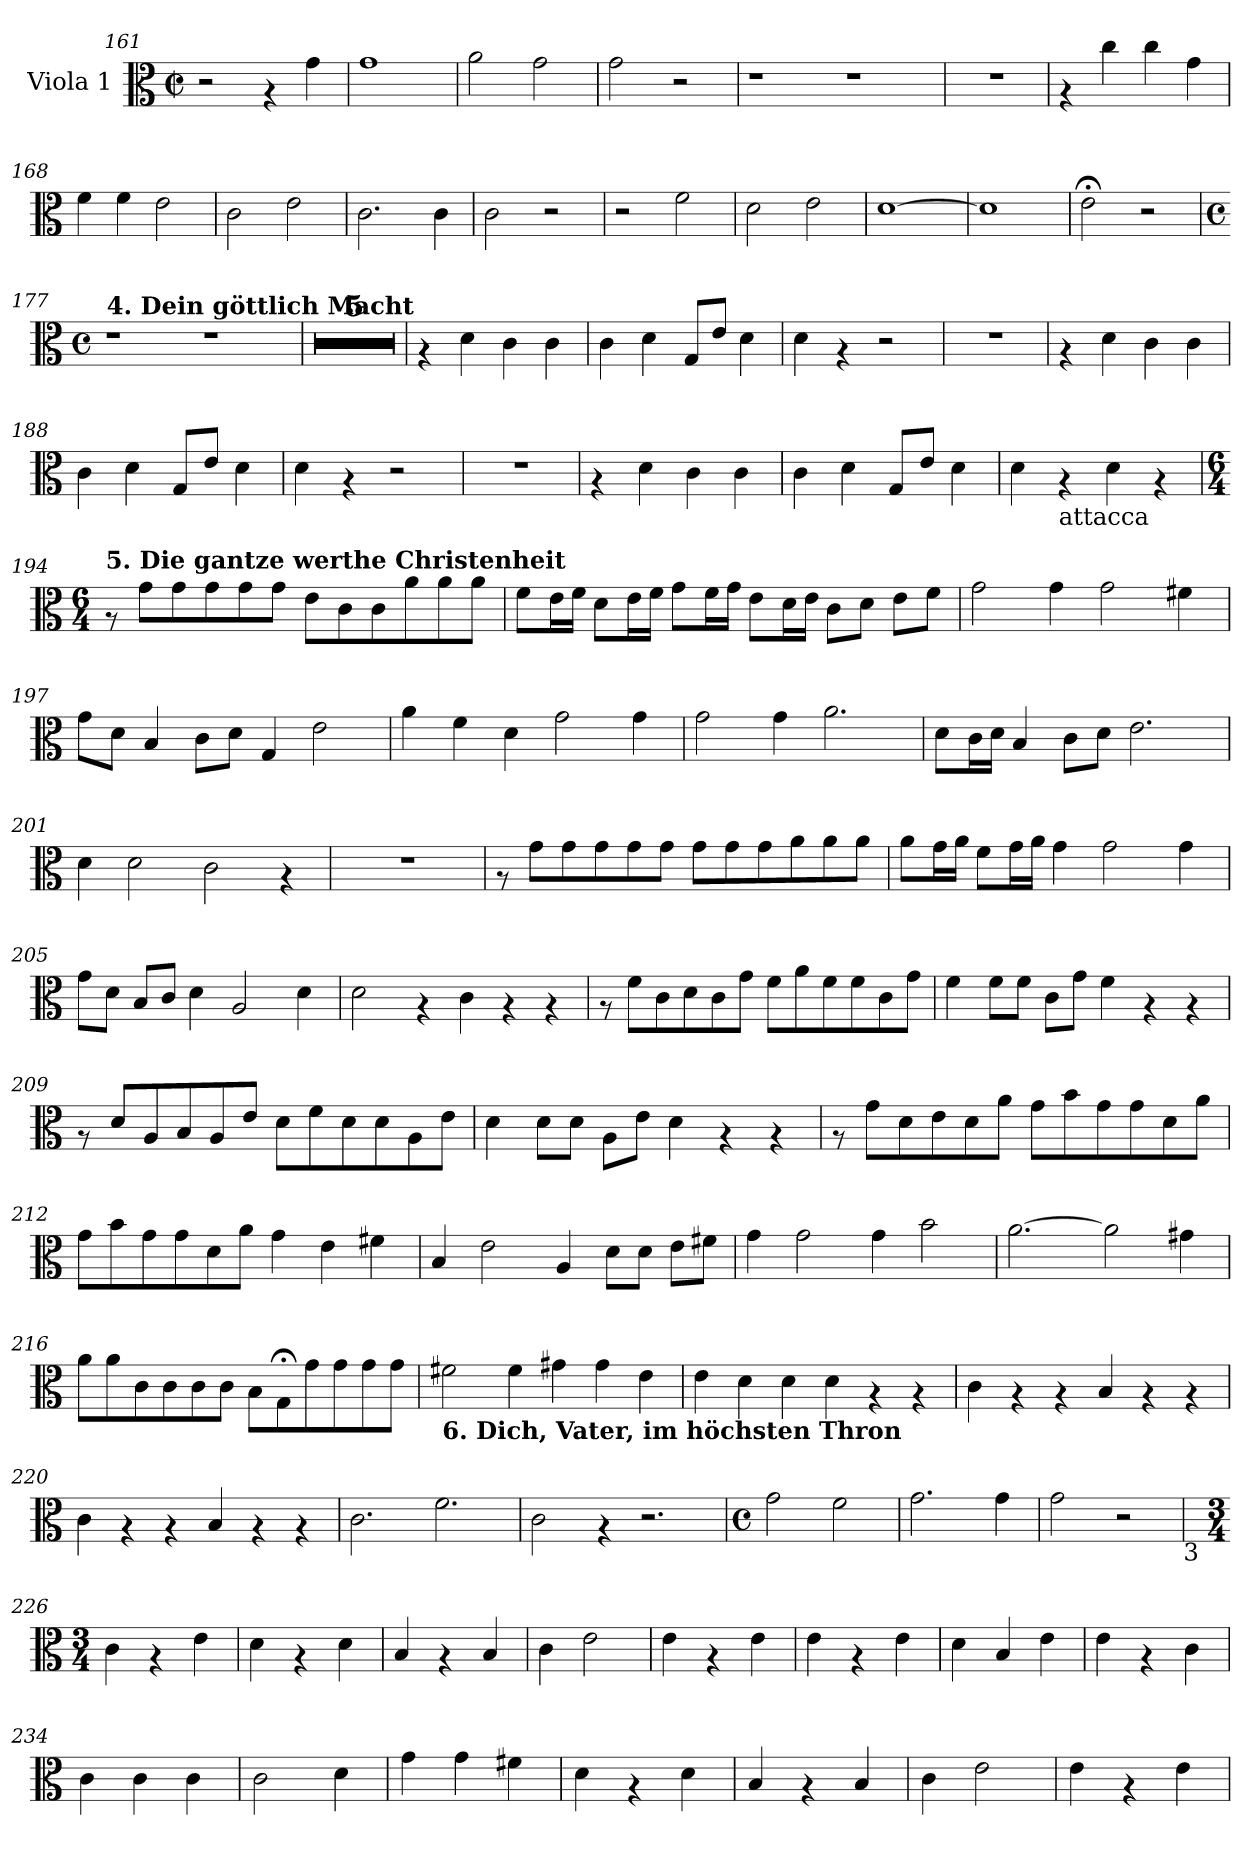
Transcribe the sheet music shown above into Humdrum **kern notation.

**kern
*part1
*staff1
*I"Viola 1
*I'Viola 1
*clefC3
*k[]
*C:
*M2/2
*met(c|)
=161
2r
4rG
4g\
=162
1g
=163
2a\
2g\
!!LO:LB:g=z
=164
2g\
2r
=165
1r
1r
=166
1r
=167
4rG
4cc\
4cc\
4g\
=168
4f\
4f\
2e\
=169
2c\
2e\
=170
2.c\
4c\
=171
2c\
2r
=172
2r
2f\
=173
2d\
2e\
=174
[>1d
=175
1d]
=176
2e;<\
2r
!!LO:LB:g=z
=177
*M4/4
*met(c)
!LO:TX:a:B:t=4. Dein göttlich Macht
1r
1r
=178
1r
=179
1r
=180
1r
=181
1r
=182
1r
=183
4rG
4d\
4c\
4c\
=184
4c\
4d\
8G/L
8e/J
4d\
=185
4d\
4rG
2r
=186
1r
=187
4rG
4d\
4c\
4c\
=188
4c\
4d\
8G/L
8e/J
4d\
=189
4d\
4rG
2r
=190
1r
=191
4rG
4d\
4c\
4c\
=192
4c\
4d\
8G/L
8e/J
4d\
=193
4d\
!LO:TX:b:t=attacca
4rG
4d\
4rG
!!LO:LB:g=z
=194
*M6/4
!LO:TX:a:B:t=5. Die gantze werthe Christenheit
8rG
8g\L
8g\
8g\
8g\
8g\J
8e\L
8c\
8c\
8a\
8a\
8a\J
=195
8f\L
16e\L
16f\JJ
8d\L
16e\L
16f\JJ
8g\L
16f\L
16g\JJ
8e\L
16d\L
16e\JJ
8c\L
8d\J
8e\L
8f\J
=196
2g\
4g\
2g\
4f#X\
=197
8g\L
8d\J
4B/
8c\L
8d\J
4G/
2e\
=198
4a\
4f\
4d\
2g\
4g\
!!LO:LB:g=z
=199
2g\
4g\
2.a\
=200
8d\L
16c\L
16d\JJ
4B/
8c\L
8d\J
2.e\
=201
4d\
2d\
2c\
4rG
=202
1.r
=203
8rG
8g\L
8g\
8g\
8g\
8g\J
8g\L
8g\
8g\
8a\
8a\
8a\J
=204
8a\L
16g\L
16a\JJ
8f\L
16g\L
16a\JJ
4g\
2g\
4g\
=205
8g\L
8d\J
8B/L
8c/J
4d\
2A/
4d\
!!LO:LB:g=z
=206
2d\
4rG
4c\
4rG
4rG
=207
8rG
8f\L
8c\
8d\
8c\
8g\J
8f\L
8a\
8f\
8f\
8c\
8g\J
=208
4f\
8f\L
8f\J
8c\L
8g\J
4f\
4rG
4rG
=209
8rG
8d/L
8A/
8B/
8A/
8e/J
8d\L
8f\
8d\
8d\
8A\
8e\J
=210
4d\
8d\L
8d\J
8A\L
8e\J
4d\
4rG
4rG
!!LO:LB:g=z
=211
8rG
8g\L
8d\
8e\
8d\
8a\J
8g\L
8b\
8g\
8g\
8d\
8a\J
=212
8g\L
8b\
8g\
8g\
8d\
8a\J
4g\
4e\
4f#X\
=213
4B/
2e\
4A/
8d\L
8d\J
8e\L
8f#X\J
=214
4g\
2g\
4g\
2b\
=215
[>2.a\
2a\]
4g#X\
=216
8a\L
8a\
8c\
8c\
8c\
8c\J
8B\L
8G;<\
8g\
8g\
8g\
8g\J
!!LO:PB:g=z
=217
!LO:TX:b:B:t=6. Dich, Vater, im höchsten Thron
2f#X\
4f#\
4g#X\
4g#\
4e\
=218
4e\
4d\
4d\
4d\
4rG
4rG
=219
4c\
4rG
4rG
4B/
4rG
4rG
=220
4c\
4rG
4rG
4B/
4rG
4rG
=221
2.c\
2.f\
=222
2c\
4rG
2.r
=223
*M4/4
*met(c)
2g\
2f\
=224
2.g\
4g\
=225
2g\
2r
!LO:TX:b:t=3
!!LO:LB:g=z
=226
*M3/4
4c\
4rG
4e\
=227
4d\
4rG
4d\
=228
4B/
4rG
4B/
=229
4c\
2e\
=230
4e\
4rG
4e\
=231
4e\
4rG
4e\
=232
4d\
4B/
4e\
=233
4e\
4rG
4c\
=234
4c\
4c\
4c\
=235
2c\
4d\
!!LO:LB:g=z
=236
4g\
4g\
4f#X\
=237
4d\
4rG
4d\
=238
4B/
4rG
4B/
=239
4c\
2e\
=240
4e\
4rG
4e\
=
*-
